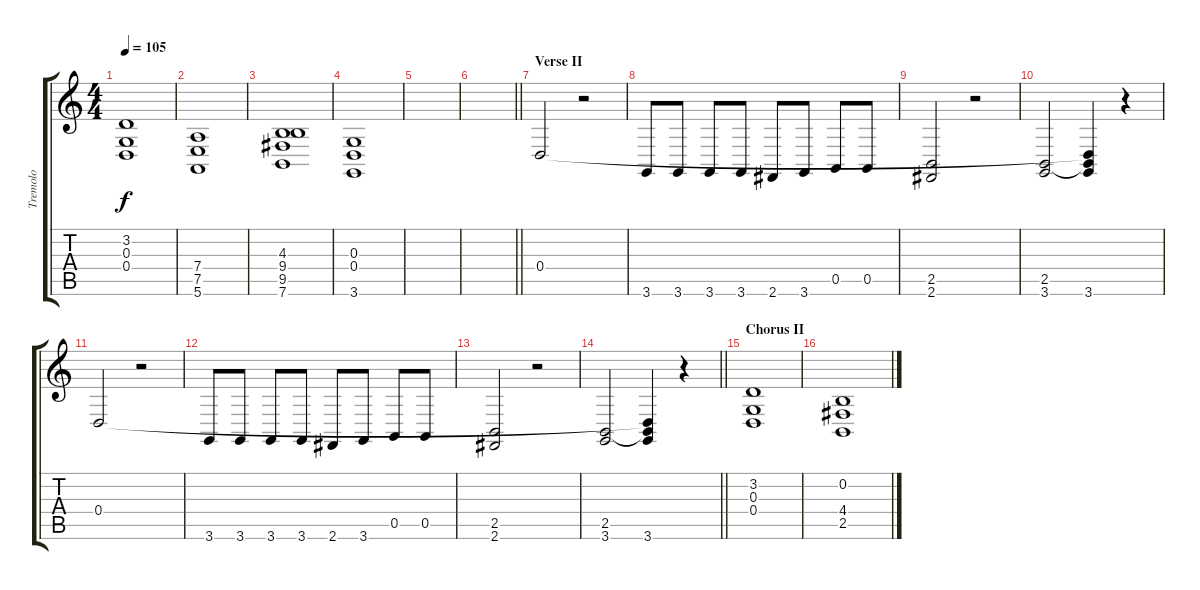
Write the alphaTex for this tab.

\track ("Tremolo" "Tremolo") {instrument tremolostrings}
\staff {score tabs}
\tuning (E4 B3 G3 D3 A2 E2) {hide}
\ts (4 4)
\tempo 105
\clef g2
\ks c
(3.2 0.3 0.4).1{dy f} |
(7.4 7.5 5.6).1 |
(4.3 9.4 9.5 7.6).1 |
(0.3 0.4 3.6).1 |
|
\barLineRight lightlight
|
\section ("" "Verse II")
0.4.2 r.2 |
3.6.8 3.6.8 3.6.8 3.6.8 2.6.8 3.6.8 0.5.8 0.5.8 |
(2.5 2.6).2 r.2 |
(2.5 3.6).2 (0.4{t} 2.5{t} 3.6).4 r.4 |
0.4.2 r.2 |
3.6.8 3.6.8 3.6.8 3.6.8 2.6.8 3.6.8 0.5.8 0.5.8 |
(2.5 2.6).2 r.2 |
\barLineRight lightlight
(2.5 3.6).2 (0.4{t} 2.5{t} 3.6).4 r.4 |
\section ("" "Chorus II")
(3.2 0.3 0.4).1 |
(0.2 4.4 2.5).1
